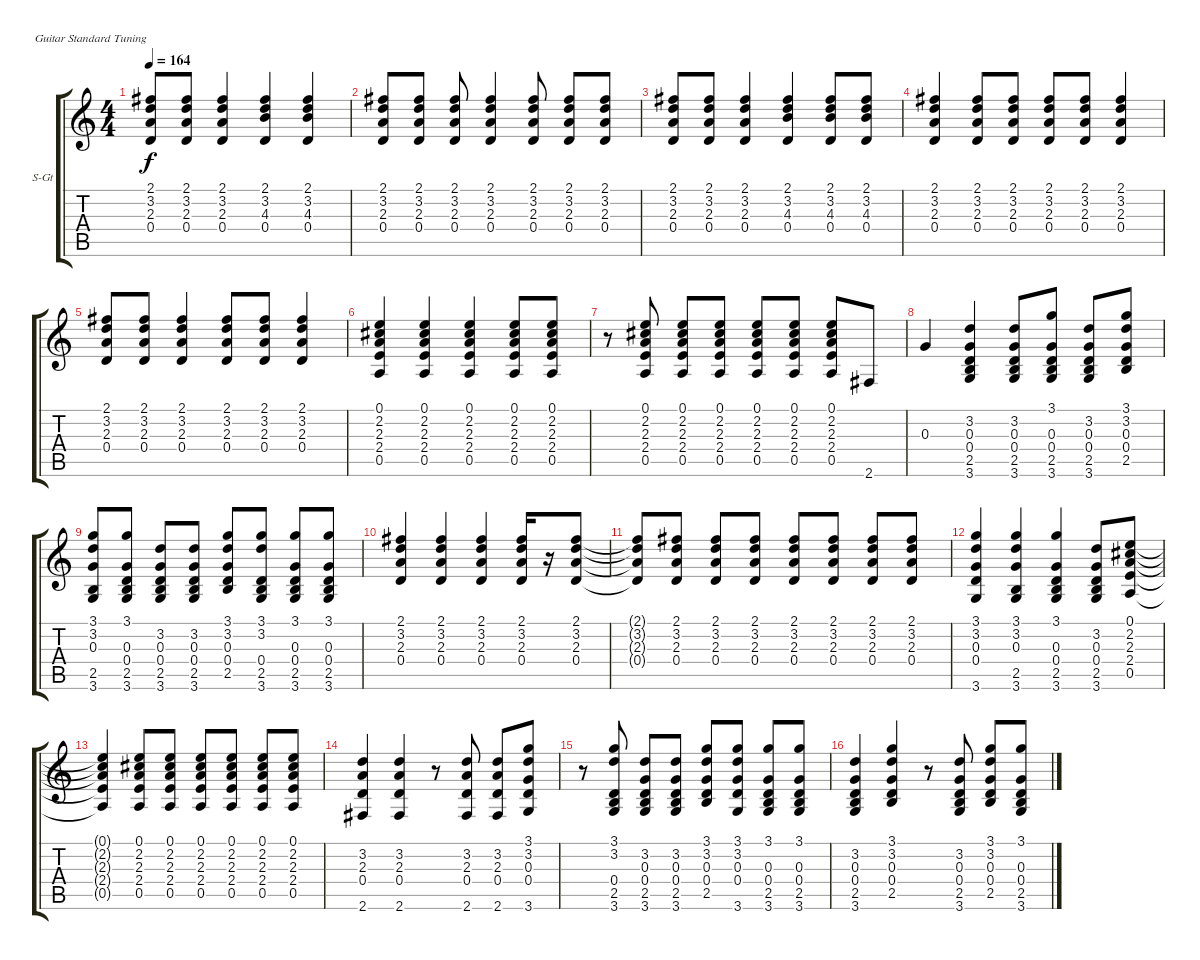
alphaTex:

\bracketExtendMode groupsimilarinstruments
\firstSystemTrackNameOrientation horizontal
\otherSystemsTrackNameOrientation horizontal
\track ("Guitar 3rt 2" "S-Gt") {instrument acousticgrandpiano}
\staff {score tabs}
\tuning (E4 B3 G3 D3 A2 E2)
\displaytranspose 12
\ts (4 4)
\tempo 164
\clef g2
\ks c
(2.1 3.2 2.3 0.4).8{dy f} (2.1 3.2 2.3 0.4).8 (2.1 3.2 2.3 0.4).4 (2.1 3.2 4.3 0.4).4 (2.1 3.2 4.3 0.4).4 |
(2.1 3.2 2.3 0.4).8 (2.1 3.2 2.3 0.4).8 (2.1 3.2 2.3 0.4).8 (2.1 3.2 2.3 0.4).4 (2.1 3.2 2.3 0.4).8 (2.1 3.2 2.3 0.4).8 (2.1 3.2 2.3 0.4).8 |
(2.1 3.2 2.3 0.4).8 (2.1 3.2 2.3 0.4).8 (2.1 3.2 2.3 0.4).4 (2.1 3.2 4.3 0.4).4 (2.1 3.2 4.3 0.4).8 (2.1 3.2 4.3 0.4).8 |
(2.1 3.2 2.3 0.4).4 (2.1 3.2 2.3 0.4).8 (2.1 3.2 2.3 0.4).8 (2.1 3.2 2.3 0.4).8 (2.1 3.2 2.3 0.4).8 (2.1 3.2 2.3 0.4).4 |
(2.1 3.2 2.3 0.4).8 (2.1 3.2 2.3 0.4).8 (2.1 3.2 2.3 0.4).4 (2.1 3.2 2.3 0.4).8 (2.1 3.2 2.3 0.4).8 (2.1 3.2 2.3 0.4).4 |
(0.1 2.2 2.3 2.4 0.5).4 (0.1 2.2 2.3 2.4 0.5).4 (0.1 2.2 2.3 2.4 0.5).4 (0.1 2.2 2.3 2.4 0.5).8 (0.1 2.2 2.3 2.4 0.5).8 |
r.8 (0.1 2.2 2.3 2.4 0.5).8 (0.1 2.2 2.3 2.4 0.5).8 (0.1 2.2 2.3 2.4 0.5).8 (0.1 2.2 2.3 2.4 0.5).8 (0.1 2.2 2.3 2.4 0.5).8 (0.1 2.2 2.3 2.4 0.5).8 2.6.8 |
0.3.4 (3.2 0.3 0.4 2.5 3.6).4 (3.2 0.3 0.4 2.5 3.6).8 (3.1 0.3 0.4 2.5 3.6).8 (3.2 0.3 0.4 2.5 3.6).8 (3.1 3.2 0.3 0.4 2.5).8 |
(3.1 3.2 0.3 2.5 3.6).8 (3.1 0.3 0.4 2.5 3.6).8 (3.2 0.3 0.4 2.5 3.6).8 (3.2 0.3 0.4 2.5 3.6).8 (3.1 3.2 0.3 0.4 2.5).8 (3.1 3.2 0.4 2.5 3.6).8 (3.1 0.3 0.4 2.5 3.6).8 (3.1 0.3 0.4 2.5 3.6).8 |
(2.1 3.2 2.3 0.4).4 (2.1 3.2 2.3 0.4).4 (2.1 3.2 2.3 0.4).4 (2.1 3.2 2.3 0.4).16 r.16 (2.1 3.2 2.3 0.4).8 |
(2.1{t} 3.2{t} 2.3{t} 0.4{t}).8 (2.1 3.2 2.3 0.4).8 (2.1 3.2 2.3 0.4).8 (2.1 3.2 2.3 0.4).8 (2.1 3.2 2.3 0.4).8 (2.1 3.2 2.3 0.4).8 (2.1 3.2 2.3 0.4).8 (2.1 3.2 2.3 0.4).8 |
(3.1 3.2 0.3 0.4 3.6).4 (3.1 3.2 0.3 2.5 3.6).4 (3.1 0.3 0.4 2.5 3.6).4 (3.2 0.3 0.4 2.5 3.6).8 (0.1 2.2 2.3 2.4 0.5).8 |
(0.1{t} 2.2{t} 2.3{t} 2.4{t} 0.5{t}).4 (0.1 2.2 2.3 2.4 0.5).8 (0.1 2.2 2.3 2.4 0.5).8 (0.1 2.2 2.3 2.4 0.5).8 (0.1 2.2 2.3 2.4 0.5).8 (0.1 2.2 2.3 2.4 0.5).8 (0.1 2.2 2.3 2.4 0.5).8 |
(3.2 2.3 0.4 2.6).4 (3.2 2.3 0.4 2.6).4 r.8 (3.2 2.3 0.4 2.6).8 (3.2 2.3 0.4 2.6).8 (3.1 3.2 0.3 0.4 3.6).8 |
r.8 (3.1 3.2 0.4 2.5 3.6).8 (3.2 0.3 0.4 2.5 3.6).8 (3.2 0.3 0.4 2.5 3.6).8 (3.1 3.2 0.3 0.4 2.5).8 (3.1 3.2 0.3 0.4 3.6).8 (3.1 0.3 0.4 2.5 3.6).8 (3.1 0.3 0.4 2.5 3.6).8 |
(3.2 0.3 0.4 2.5 3.6).4 (3.1 3.2 0.3 0.4 2.5).4 r.8 (3.2 0.3 0.4 2.5 3.6).8 (3.1 3.2 0.3 0.4 2.5).8 (3.1 0.3 0.4 2.5 3.6).8
